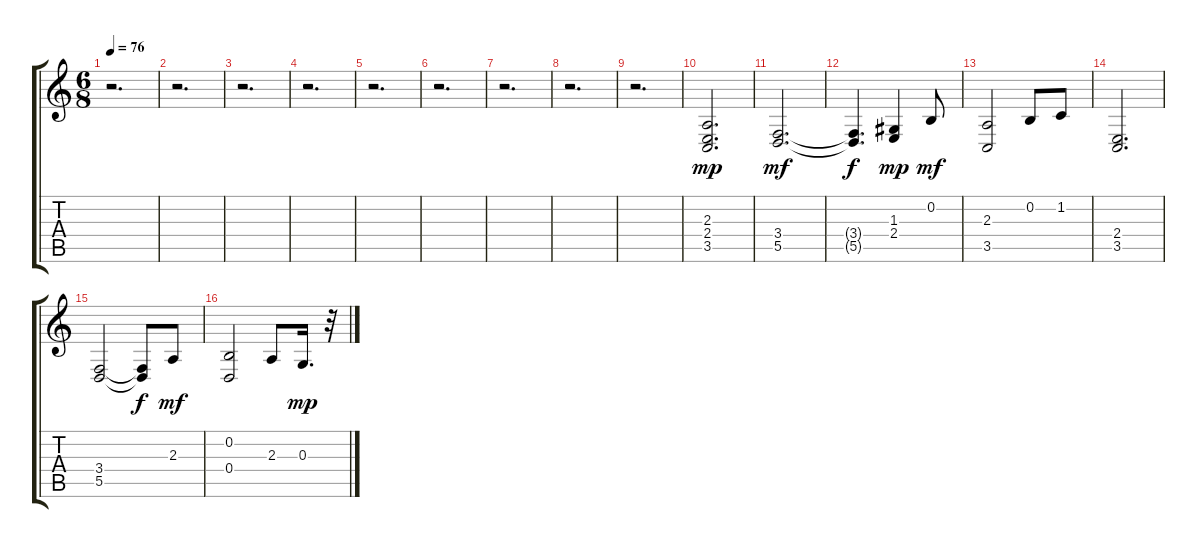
\track "" {instrument accordion}
\staff {score tabs}
\tuning (E4 B3 G3 D3 A2 E2) {hide}
\ts (6 8)
\tempo 76
\clef g2
\ks c
r.2{d dy mf} |
r.2{d} |
r.2{d} |
r.2{d} |
r.2{d} |
r.2{d} |
r.2{d} |
r.2{d} |
r.2{d} |
(2.3 2.4 3.5).2{d dy mp} |
(3.4 5.5).2{d dy mf} |
(3.4{t} 5.5{t}).4{d dy f} (1.3 2.4).4{dy mp} 0.2.8{dy mf} |
(2.3 3.5).2 0.2.8 1.2.8 |
(2.4 3.5).2{d} |
(3.4 5.5).2 (3.4{t} 5.5{t}).8{dy f} 2.3.8{dy mf} |
(0.2 0.4).2 2.3.8 0.3.16{d dy mp} r.32
